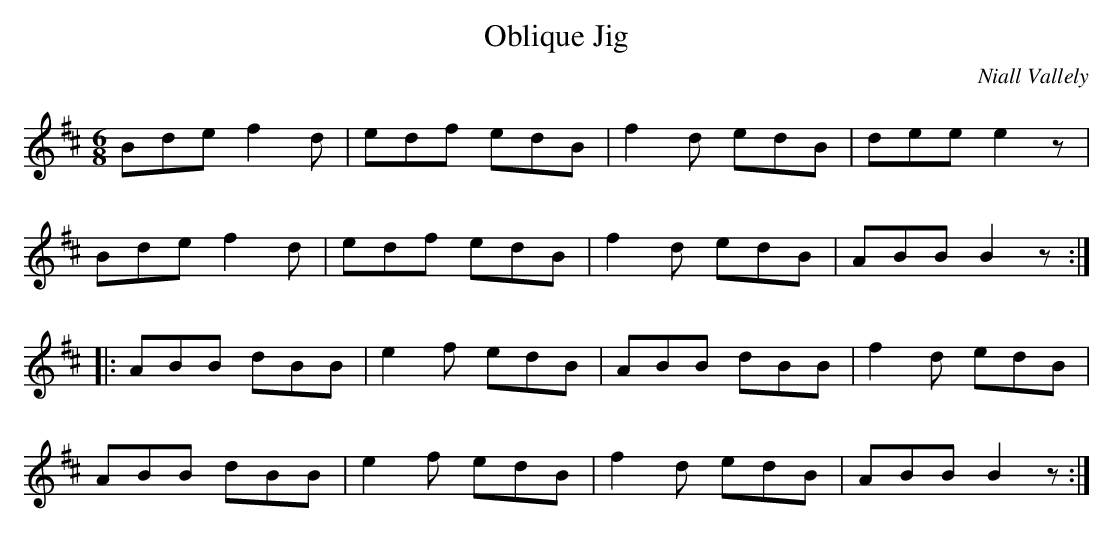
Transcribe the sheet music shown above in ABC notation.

X:1
T:Oblique Jig
C:Niall Vallely
M:6/8
L:1/8
K:Dmaj
Bde f2d | edf edB | f2d edB | dee e2z |
Bde f2d | edf edB | f2d edB | ABB B2z ::
ABB dBB | e2f edB | ABB dBB | f2d edB |
ABB dBB | e2f edB | f2d edB | ABB B2z :|
